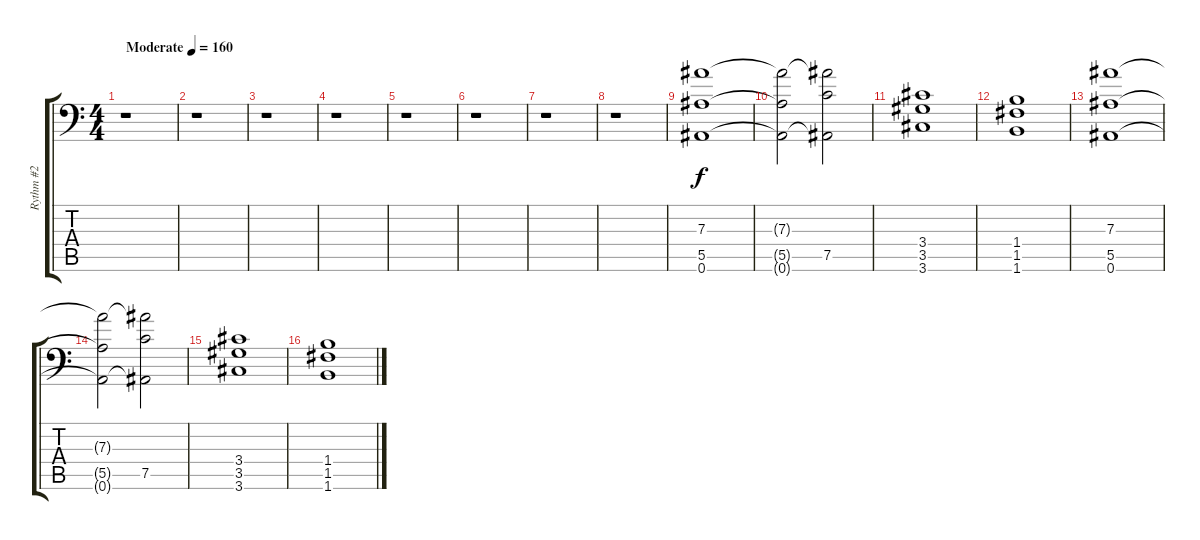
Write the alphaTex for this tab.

\track ("Rythm #2" "Rythm #2") {instrument distortionguitar}
\staff {score tabs}
\tuning (C4 G3 Eb3 Bb2 F2 Bb1) {hide}
\ts (4 4)
\tempo (160 "Moderate")
\clef f4
\ks c
r.1{dy f instrument distortionguitar} |
r.1 |
r.1 |
r.1 |
r.1 |
r.1 |
r.1 |
r.1 |
(7.3 5.5 0.6).1 |
(7.3{t} 5.5{t} 0.6{t}).2 (7.3{t} 7.5 0.6{t}).2 |
(3.4 3.5 3.6).1 |
(1.4 1.5 1.6).1 |
(7.3 5.5 0.6).1 |
(7.3{t} 5.5{t} 0.6{t}).2 (7.3{t} 7.5 0.6{t}).2 |
(3.4 3.5 3.6).1 |
(1.4 1.5 1.6).1
